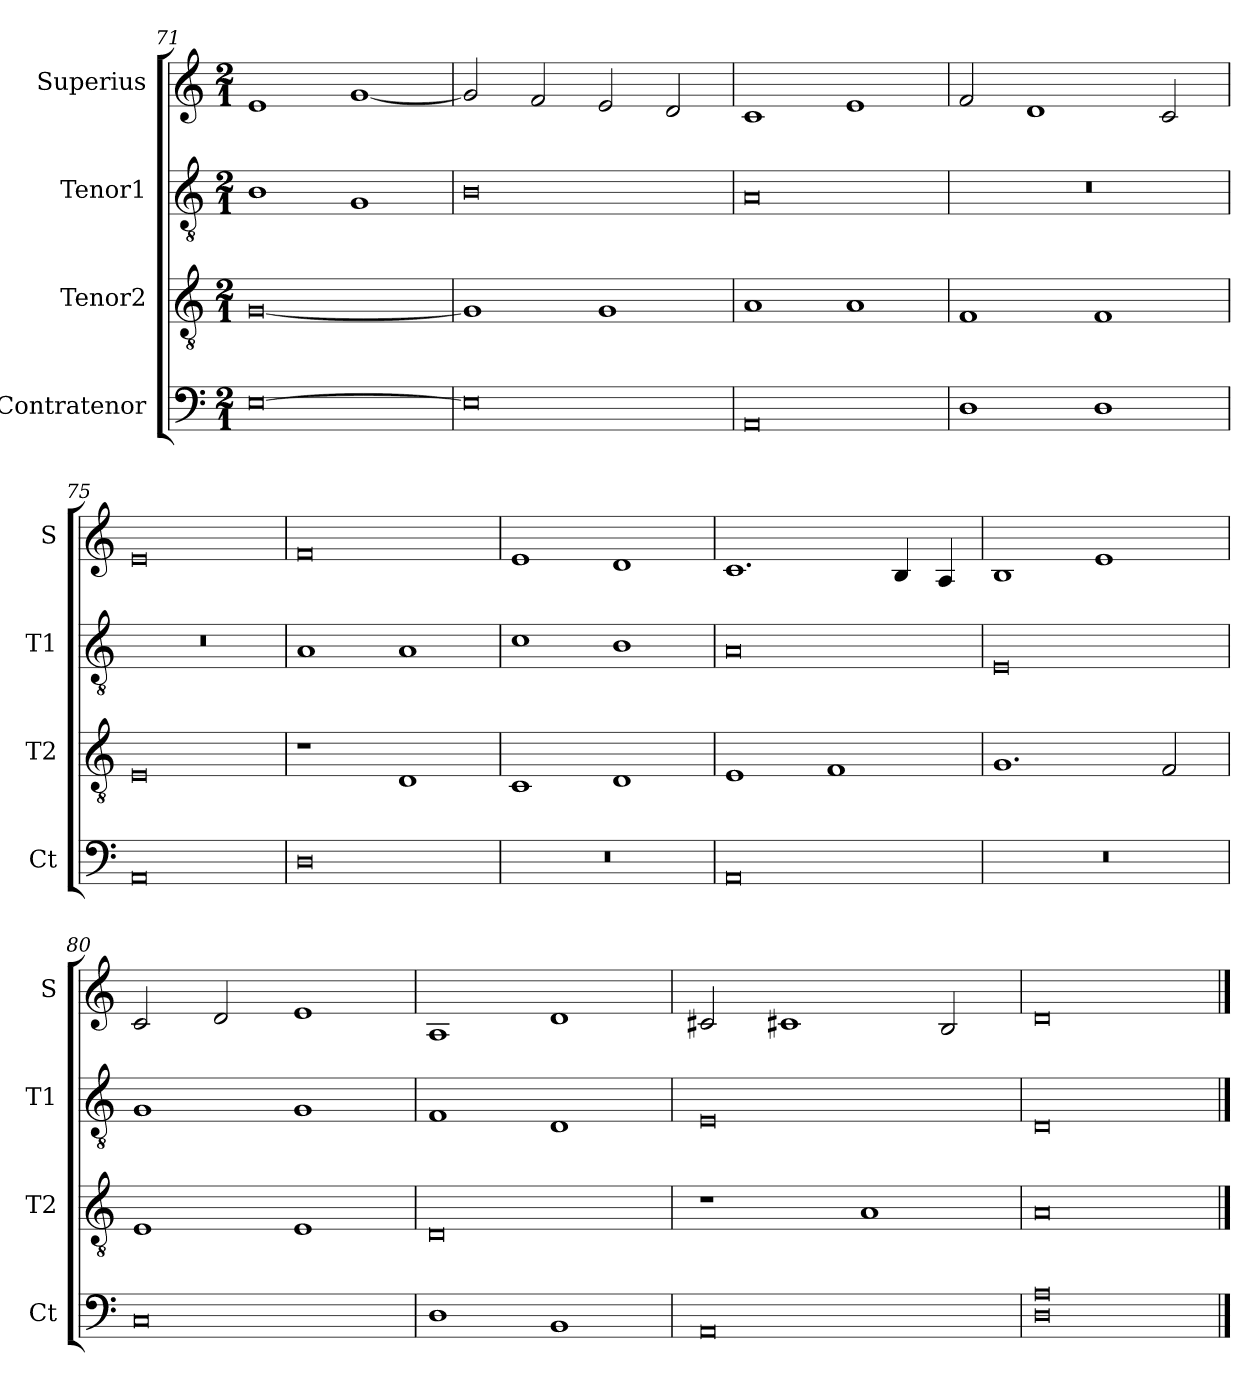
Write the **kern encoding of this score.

**kern	**kern	**kern	**kern
*part4	*part3	*part2	*part1
*staff4	*staff3	*staff2	*staff1
*I"Contratenor	*I"Tenor2	*I"Tenor1	*I"Superius
*I'Ct	*I'T2	*I'T1	*I'S
*clefF4	*clefGv2	*clefGv2	*clefG2
*k[]	*k[]	*k[]	*k[]
*M2/1	*M2/1	*M2/1	*M2/1
=71	=71	=71	=71
[0E	[0G	1B	1e
.	.	1G	[1g
=72	=72	=72	=72
0E]	1G]	0B	2g/]
.	.	.	2f/
.	1G	.	2e/
.	.	.	2d/
=73	=73	=73	=73
0AA	1A	0A	1c
.	1A	.	1e
=74	=74	=74	=74
1D	1F	0r	2f/
.	.	.	1d
1D	1F	.	.
.	.	.	2c/
=75	=75	=75	=75
0AA	0E	0r	0e
=76	=76	=76	=76
0D	1r	1A	0f
.	1D	1A	.
=77	=77	=77	=77
0r	1C	1c	1e
.	1D	1B	1d
=78	=78	=78	=78
0AA	1E	0A	1.c
.	1F	.	.
.	.	.	4B/
.	.	.	4A/
=79	=79	=79	=79
0r	1.G	0E	1B
.	.	.	1e
.	2F/	.	.
=80	=80	=80	=80
0C	1E	1G	2c/
.	.	.	2d/
.	1E	1G	1e
=81	=81	=81	=81
1D	0D	1F	1A
1BB	.	1D	1d
=82	=82	=82	=82
0AA	1r	0E	2c#X/
.	.	.	1c#X
.	1A	.	.
.	.	.	2B/
=83	=83	=83	=83
*^	*	*	*
0D\	0A/	0A	0D	0d
*v	*v	*	*	*
==	==	==	==
*-	*-	*-	*-
